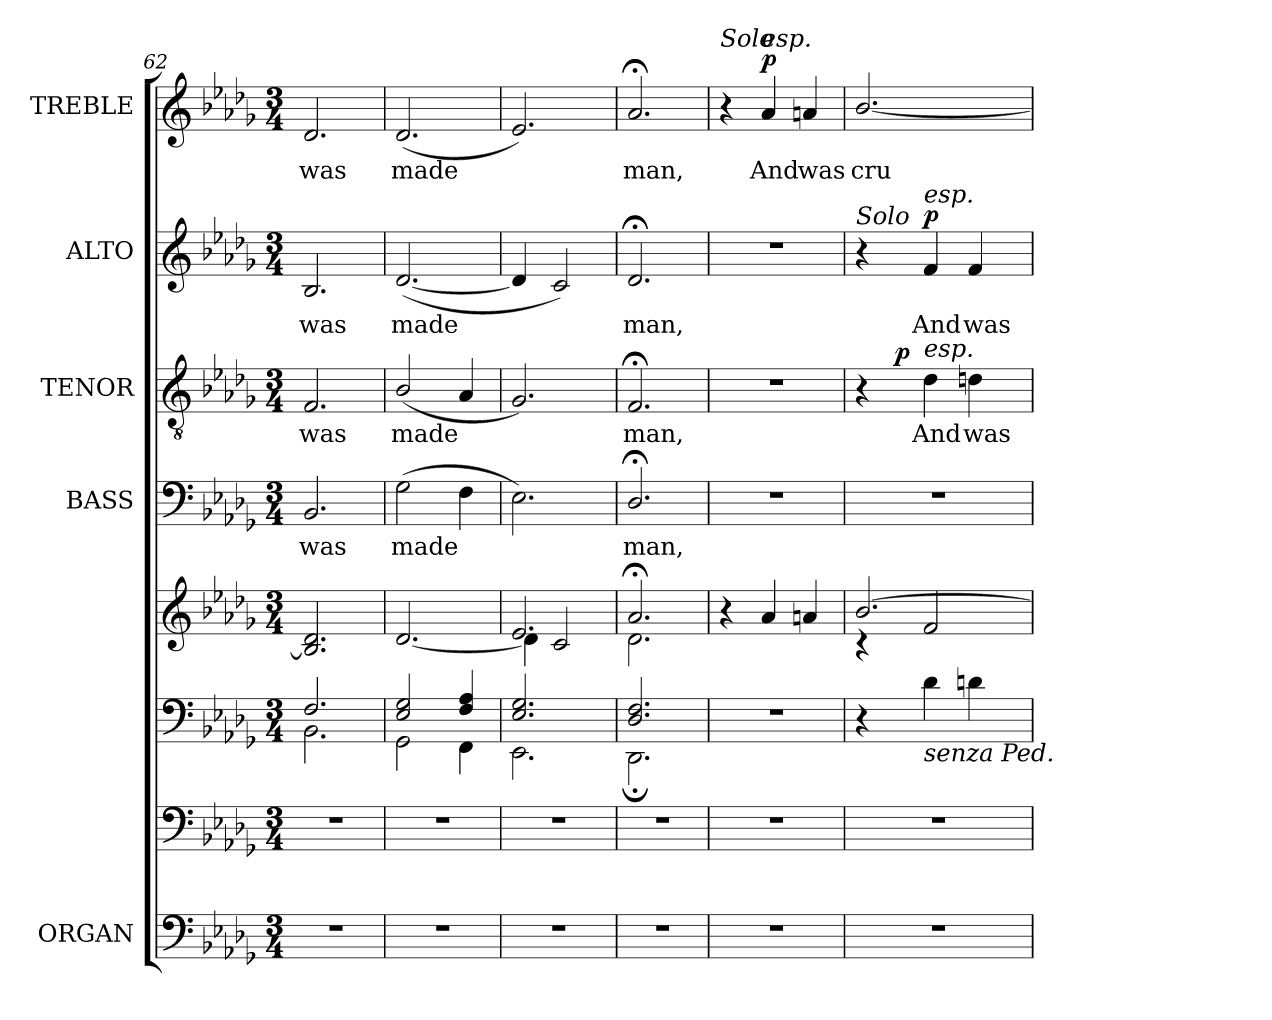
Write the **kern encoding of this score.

**kern	**kern	**kern	**kern	**kern	**text	**kern	**text	**dynam	**kern	**text	**dynam	**kern	**text	**dynam
*part5	*part5	*part5	*part5	*part4	*part4	*part3	*part3	*part3	*part2	*part2	*part2	*part1	*part1	*part1
*staff8	*staff7	*staff6	*staff5	*staff4	*staff4	*staff3	*staff3	*staff3	*staff2	*staff2	*staff2	*staff1	*staff1	*staff1
*I"ORGAN	*	*	*	*I"BASS	*	*I"TENOR	*	*	*I"ALTO	*	*	*I"TREBLE	*	*
*I'Org.	*	*	*	*I'B.	*	*I'T.	*	*	*I'A.	*	*	*	*	*
*clefF4	*clefF4	*clefF4	*clefG2	*clefF4	*	*clefGv2	*	*	*clefG2	*	*	*clefG2	*	*
*	*	*	*	*	*	*ITrd7c12	*	*	*	*	*	*	*	*
*k[b-e-a-d-g-]	*k[b-e-a-d-g-]	*k[b-e-a-d-g-]	*k[b-e-a-d-g-]	*k[b-e-a-d-g-]	*	*k[b-e-a-d-g-]	*	*	*k[b-e-a-d-g-]	*	*	*k[b-e-a-d-g-]	*	*
*D-:	*D-:	*D-:	*D-:	*D-:	*	*D-:	*	*	*D-:	*	*	*D-:	*	*
*M3/4	*M3/4	*M3/4	*M3/4	*M3/4	*	*M3/4	*	*	*M3/4	*	*	*M3/4	*	*
=62	=62	=62	=62	=62	=62	=62	=62	=62	=62	=62	=62	=62	=62	=62
!LO:N:vis=1	!LO:N:vis=1	!	!	!	!	!	!	!	!	!	!	!	!	!
*	*	*^	*	*	*	*	*	*	*	*	*	*	*	*
!	!	!	!	!	!	!LO:LY:b:color=#000000	!	!	!	!	!	!	!	!	!
!	!	!	!	!	!	!	!	!LO:LY:b:color=#000000	!	!	!	!	!	!	!
!	!	!	!	!	!	!	!	!	!	!	!LO:LY:b:color=#000000	!	!	!	!
!	!	!	!	!	!	!	!	!	!	!	!	!	!	!LO:LY:b:color=#000000	!
2.r	2.r	2.Fi/	2.BB-i\	2.B-i/] 2.d-i	2.BB-i/	was	2.FFi/	was	.	2.B-i/	was	.	2.d-i/	was	.
=63	=63	=63	=63	=63	=63	=63	=63	=63	=63	=63	=63	=63	=63	=63	=63
!LO:N:vis=1	!LO:N:vis=1	!	!	!	!	!	!	!	!	!	!	!	!	!	!
!	!	!	!	!	!	!LO:LY:b:color=#000000	!	!	!	!	!	!	!	!	!
!	!	!	!	!	!	!	!	!LO:LY:b:color=#000000	!	!	!	!	!	!	!
!	!	!	!	!	!	!	!	!	!	!	!LO:LY:b:color=#000000	!	!	!	!
!	!	!	!	!	!	!	!	!	!	!	!	!	!	!LO:LY:b:color=#000000	!
2.r	2.r	2E-i/ 2G-i	2GG-i\	[2.d-i/	(2G-i\	made	(2BB-i/	made	.	([2.d-i/	made	.	(2.d-i/	made	.
.	.	4Fi/ 4A-i	4FFi\	.	4Fi\	.	4AA-i/	.	.	.	.	.	.	.	.
=64	=64	=64	=64	=64	=64	=64	=64	=64	=64	=64	=64	=64	=64	=64	=64
!LO:N:vis=1	!LO:N:vis=1	!	!	!	!	!	!	!	!	!	!	!	!	!	!
*	*	*	*	*^	*	*	*	*	*	*	*	*	*	*	*
2.r	2.r	2.E-i/ 2.G-i	2.EE-i\	2.e-i/	4d-i\]	2.E-i\)	.	2.GG-i/)	.	.	4d-i/]	.	.	2.e-i/)	.	.
.	.	.	.	.	2ci/	.	.	.	.	.	2ci/)	.	.	.	.	.
=65	=65	=65	=65	=65	=65	=65	=65	=65	=65	=65	=65	=65	=65	=65	=65	=65
!LO:N:vis=1	!LO:N:vis=1	!	!	!	!	!	!	!	!	!	!	!	!	!	!	!
!	!	!	!	!	!	!	!LO:LY:b:color=#000000	!	!	!	!	!	!	!	!	!
!	!	!	!	!	!	!	!	!	!LO:LY:b:color=#000000	!	!	!	!	!	!	!
!	!	!	!	!	!	!	!	!	!	!	!	!LO:LY:b:color=#000000	!	!	!	!
!	!	!	!	!	!	!	!	!	!	!	!	!	!	!	!LO:LY:b:color=#000000	!
2.r	2.r	2.D-i/ 2.Fi	2.DD-;i\	2.a-;i/	2.d-i\	2.D-;i/	man,	2.FF;i/	man,	.	2.d-;i/	man,	.	2.a-;i/	man,	.
=66	=66	=66	=66	=66	=66	=66	=66	=66	=66	=66	=66	=66	=66	=66	=66	=66
!	!	!	!	!	!	!	!	!	!	!	!	!	!	!LO:TX:a:i:t=Solo	!	!
!LO:N:vis=1	!LO:N:vis=1	!LO:N:vis=1	!	!	!	!LO:N:vis=1	!	!LO:N:vis=1	!	!	!LO:N:vis=1	!	!	!	!	!
*	*	*v	*v	*	*	*	*	*	*	*	*	*	*	*	*	*
*	*	*	*v	*v	*	*	*	*	*	*	*	*	*	*	*
2.r	2.r	2.r	4r	2.r	.	2.r	.	.	2.r	.	.	4r	.	.
!	!	!	!	!	!	!	!	!	!	!	!	!LO:TX:a:i:t=esp.	!	!
!	!	!	!	!	!	!	!	!	!	!	!	!	!LO:LY:b:color=#000000	!
.	.	.	4a-i/	.	.	.	.	.	.	.	.	4a-i/	And	p
!	!	!	!	!	!	!	!	!	!	!	!	!	!LO:LY:b:color=#000000	!
.	.	.	4ani/	.	.	.	.	.	.	.	.	4ani/	was	.
=67	=67	=67	=67	=67	=67	=67	=67	=67	=67	=67	=67	=67	=67	=67
!LO:N:vis=1	!LO:N:vis=1	!	!	!LO:N:vis=1	!	!	!	!	!	!	!	!	!	!
*	*	*	*^	*	*	*	*	*	*	*	*	*	*	*
!	!	!	!	!	!	!	!	!	!	!LO:TX:a:i:t=Solo	!	!	!	!	!
!	!	!	!	!	!	!	!LO:TX:a:i:t=Solo	!	!	!	!	!	!	!	!
!	!	!	!	!	!	!	!	!	!	!	!	!	!	!LO:LY:b:color=#000000	!
*	*	*	*	*	*	*	*^	*	*	*	*	*	*	*	*
2.r	2.r	4r	[2.b-i/	4r	2.r	.	4r	16ryy	.	.	4r	.	.	[2.b-i/	cru-	.
.	.	.	.	.	.	.	.	32ryy	.	.	.	.	.	.	.	.
.	.	.	.	.	.	.	.	64ryy	.	.	.	.	.	.	.	.
.	.	.	.	.	.	.	.	512ryy	.	.	.	.	.	.	.	.
.	.	.	.	.	.	.	.	2ryy	.	p	.	.	.	.	.	.
!	!	!	!	!	!	!	!	!	!LO:LY:b:color=#000000	!	!	!	!	!	!	!
!	!	!	!	!	!	!	!	!	!	!	!LO:TX:a:i:t=esp.	!	!	!	!	!
!	!	!	!	!	!	!	!LO:TX:a:i:t=esp.	!	!	!	!	!	!	!	!	!
!	!	!LO:TX:b:i:t=senza Ped.	!	!	!	!	!	!	!	!	!	!	!	!	!	!
!	!	!	!	!	!	!	!	!	!	!	!	!LO:LY:b:color=#000000	!	!	!	!
.	.	4d-i\	.	2fi/	.	.	4D-i\	.	And	.	4fi/	And	p	.	.	.
!	!	!	!	!	!	!	!	!	!LO:LY:b:color=#000000	!	!	!	!	!	!	!
!	!	!	!	!	!	!	!	!	!	!	!	!LO:LY:b:color=#000000	!	!	!	!
.	.	4dni\	.	.	.	.	4Dni\	.	was	.	4fi/	was	.	.	.	.
.	.	.	.	.	.	.	.	8ryy	.	.	.	.	.	.	.	.
.	.	.	.	.	.	.	.	128..ryy	.	.	.	.	.	.	.	.
*	*	*	*v	*v	*	*	*v	*v	*	*	*	*	*	*	*	*
=	=	=	=	=	=	=	=	=	=	=	=	=	=	=
*-	*-	*-	*-	*-	*-	*-	*-	*-	*-	*-	*-	*-	*-	*-
